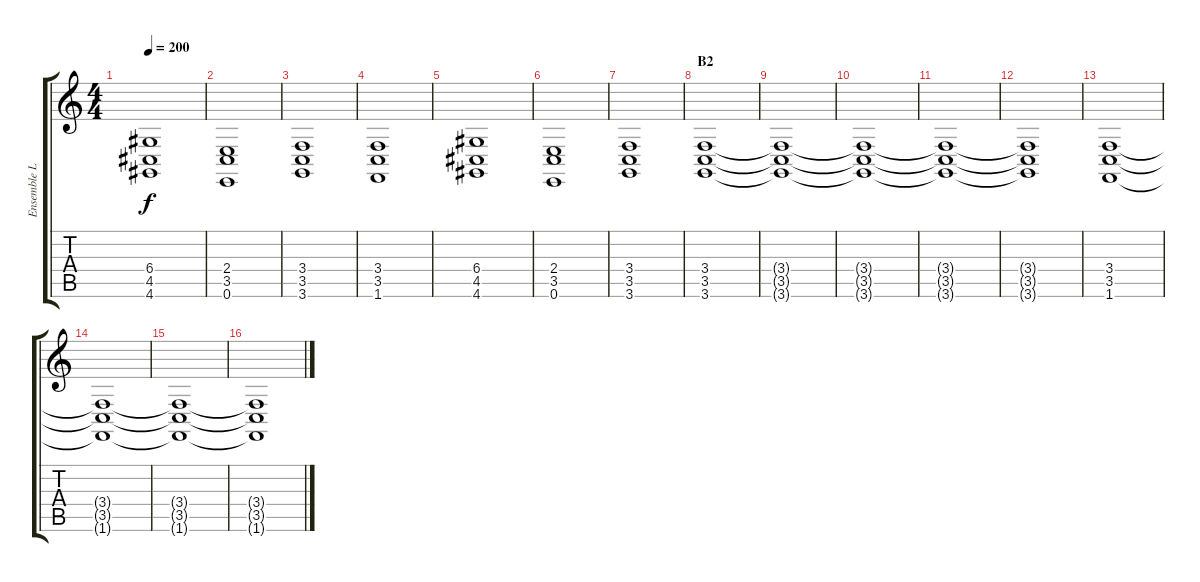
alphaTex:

\track ("Ensemble Lo" "Ensemble L") {instrument stringensemble1}
\staff {score tabs}
\tuning (E4 B3 G3 D3 A2 E2) {hide}
\ts (4 4)
\tempo 200
\clef g2
\ks c
(6.4 4.5 4.6).1{dy f} |
(2.4 3.5 0.6).1 |
(3.4 3.5 3.6).1 |
(3.4 3.5 1.6).1 |
(6.4 4.5 4.6).1 |
(2.4 3.5 0.6).1 |
(3.4 3.5 3.6).1 |
\section ("" "B2")
(3.4 3.5 3.6).1 |
(3.4{t} 3.5{t} 3.6{t}).1 |
(3.4{t} 3.5{t} 3.6{t}).1 |
(3.4{t} 3.5{t} 3.6{t}).1 |
(3.4{t} 3.5{t} 3.6{t}).1 |
(3.4 3.5 1.6).1 |
(3.4{t} 3.5{t} 1.6{t}).1 |
(3.4{t} 3.5{t} 1.6{t}).1 |
(3.4{t} 3.5{t} 1.6{t}).1
